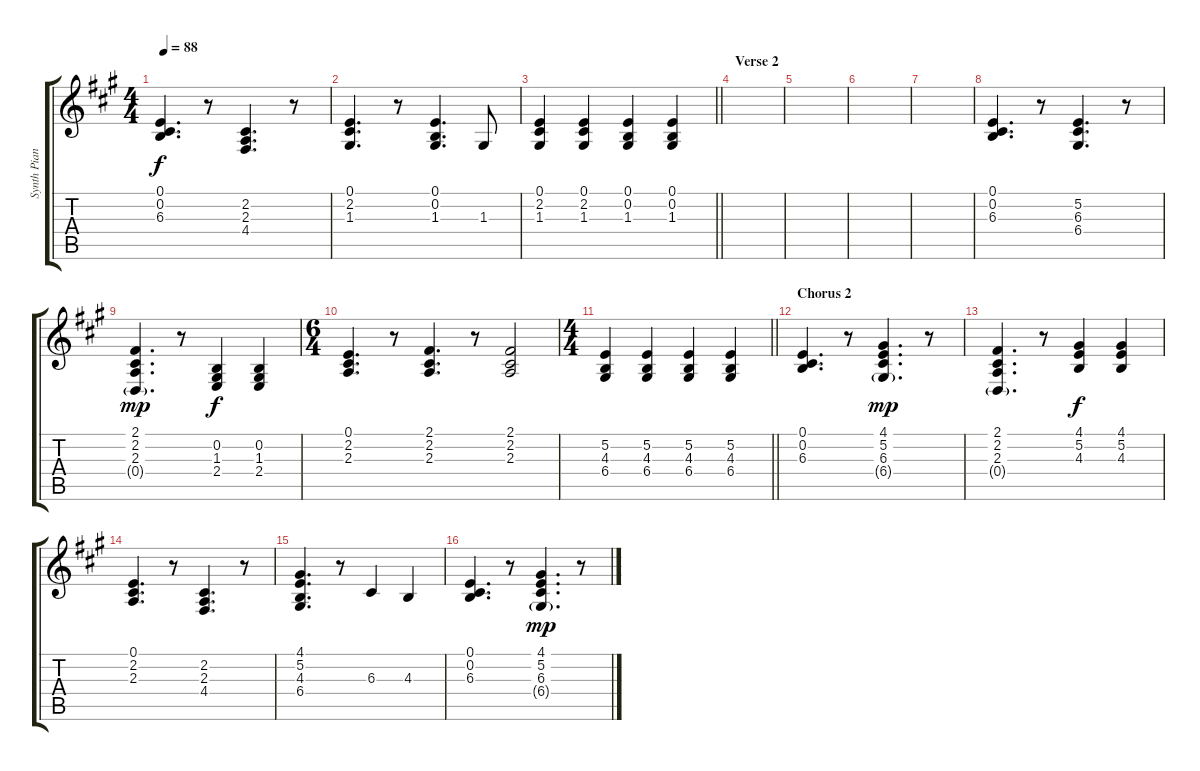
\track ("Synth Piano 1" "Synth Pian") {instrument electricpiano2}
\staff {score tabs}
\tuning (E4 B3 G3 D3 A2 E2) {hide}
\ts (4 4)
\tempo 88
\clef g2
\ks a
(0.1 0.2 6.3).4{d dy f} r.8 (2.2 2.3 4.4).4{d} r.8 |
(0.1 2.2 1.3).4{d} r.8 (0.1 0.2 1.3).4{d} 1.3.8 |
\barLineRight lightlight
(0.1 2.2 1.3).4 (0.1 2.2 1.3).4 (0.1 0.2 1.3).4 (0.1 0.2 1.3).4 |
\section ("" "Verse 2")
|
|
|
|
(0.1 0.2 6.3).4{d} r.8 (5.2 6.3 6.4).4{d} r.8 |
(2.1 2.2 2.3 0.4{g}).4{d dy mp} r.8 (0.2 1.3 2.4).4{dy f} (0.2 1.3 2.4).4 |
\ts (6 4)
(0.1 2.2 2.3).4{d} r.8 (2.1 2.2 2.3).4{d} r.8 (2.1 2.2 2.3).2 |
\ts (4 4)
\barLineRight lightlight
(5.2 4.3 6.4).4 (5.2 4.3 6.4).4 (5.2 4.3 6.4).4 (5.2 4.3 6.4).4 |
\section ("" "Chorus 2")
(0.1 0.2 6.3).4{d} r.8 (4.1 5.2 6.3 6.4{g}).4{d dy mp} r.8 |
(2.1 2.2 2.3 0.4{g}).4{d} r.8 (4.1 5.2 4.3).4{dy f} (4.1 5.2 4.3).4 |
(0.1 2.2 2.3).4{d} r.8 (2.2 2.3 4.4).4{d} r.8 |
(4.1 5.2 4.3 6.4).4{d} r.8 6.3.4 4.3.4 |
(0.1 0.2 6.3).4{d} r.8 (4.1 5.2 6.3 6.4{g}).4{d dy mp} r.8
